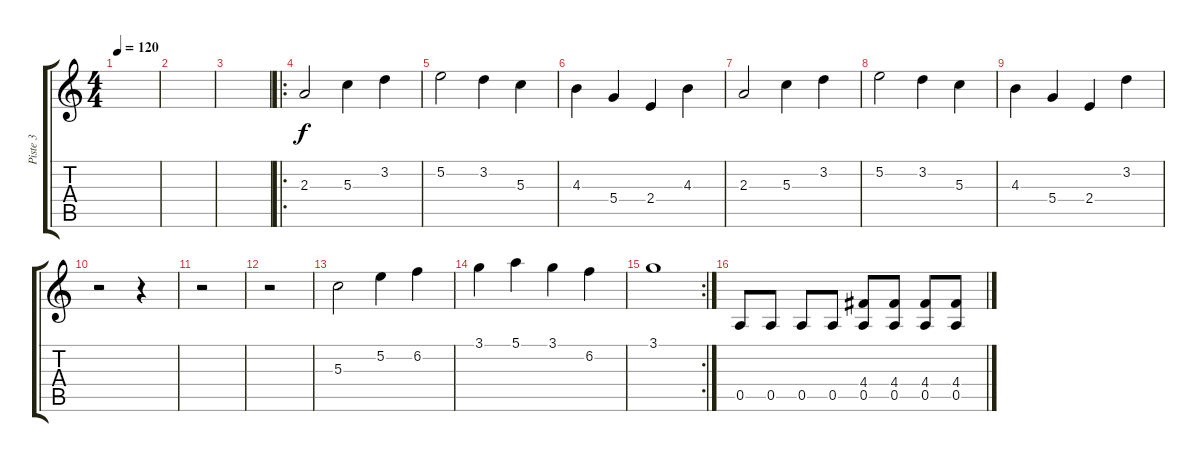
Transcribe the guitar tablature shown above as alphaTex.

\track ("Piste 3" "Piste 3") {instrument electricguitarjazz}
\staff {score tabs}
\tuning (E4 B3 G3 D3 A2 E2) {hide}
\ts (4 4)
\tempo 120
\clef g2
\ks c
|
|
|
\ro
2.3.2 5.3.4 3.2.4 |
5.2.2 3.2.4 5.3.4 |
4.3.4 5.4.4 2.4.4 4.3.4 |
2.3.2 5.3.4 3.2.4 |
5.2.2 3.2.4 5.3.4 |
4.3.4 5.4.4 2.4.4 3.2.4 |
r.2 r.4 |
r.2 |
r.2 |
5.3.2 5.2.4 6.2.4 |
3.1.4 5.1.4 3.1.4 6.2.4 |
\rc 2
3.1.1 |
0.5.8 0.5.8 0.5.8 0.5.8 (4.4 0.5).8 (4.4 0.5).8 (4.4 0.5).8 (4.4 0.5).8
